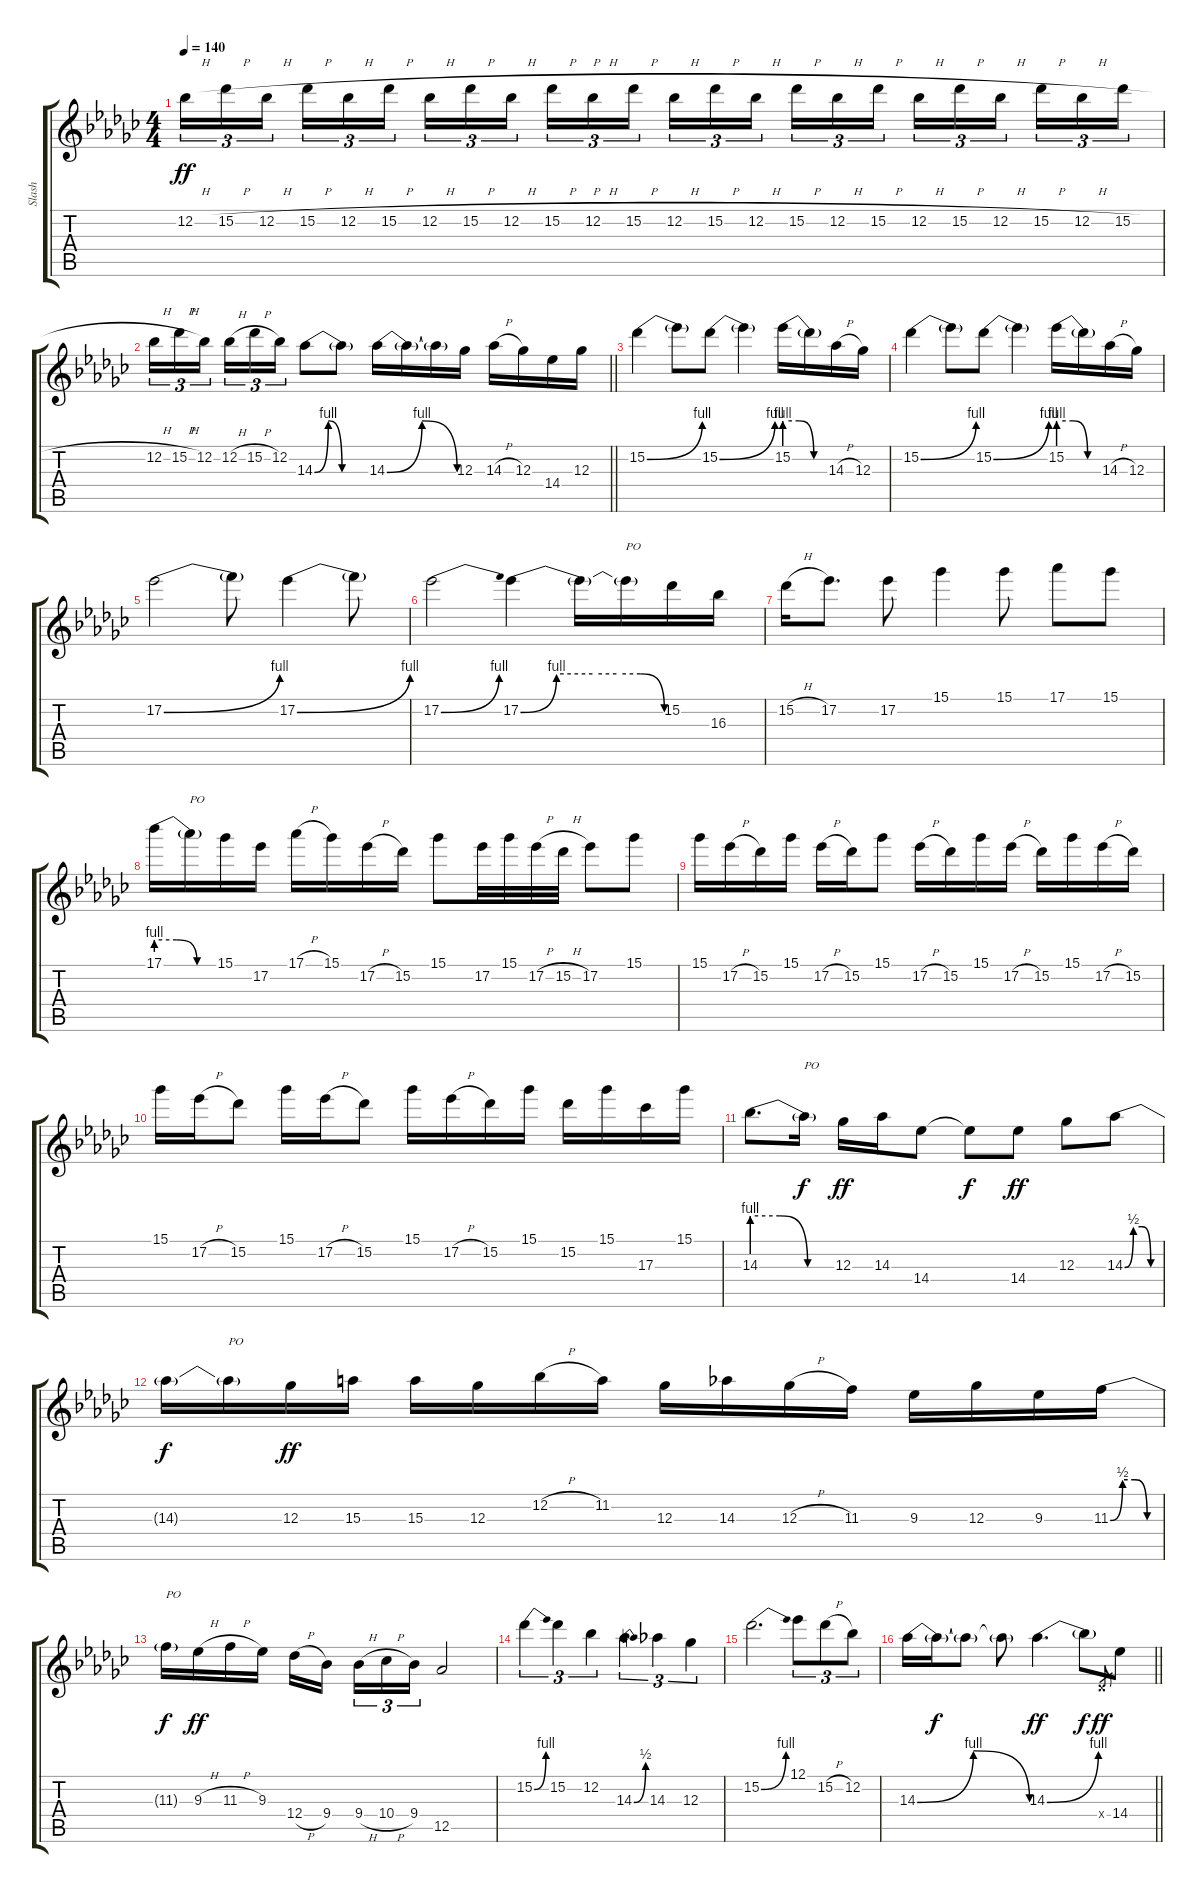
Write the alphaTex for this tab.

\track ("Slash" "Slash") {instrument overdrivenguitar}
\staff {score tabs}
\tuning (Eb4 Bb3 Gb3 Db3 Ab2 Eb2) {hide}
\ts (4 4)
\tempo 140
\clef g2
\ks gb
12.2{h}.16{tu (3 2) dy ff} 15.2{h}.16{tu (3 2)} 12.2{h}.16{tu (3 2) beam splitsecondary} 15.2{h}.16{tu (3 2)} 12.2{h}.16{tu (3 2)} 15.2{h}.16{tu (3 2)} 12.2{h}.16{tu (3 2)} 15.2{h}.16{tu (3 2)} 12.2{h}.16{tu (3 2) beam splitsecondary} 15.2{h}.16{tu (3 2)} 12.2{h}.16{tu (3 2)} 15.2{h}.16{tu (3 2)} 12.2{h}.16{tu (3 2)} 15.2{h}.16{tu (3 2)} 12.2{h}.16{tu (3 2) beam splitsecondary} 15.2{h}.16{tu (3 2)} 12.2{h}.16{tu (3 2)} 15.2{h}.16{tu (3 2)} 12.2{h}.16{tu (3 2)} 15.2{h}.16{tu (3 2)} 12.2{h}.16{tu (3 2) beam splitsecondary} 15.2{h}.16{tu (3 2)} 12.2{h}.16{tu (3 2)} 15.2{h}.16{tu (3 2)} |
\barLineRight lightlight
12.2{h}.16{tu (3 2)} 15.2{h}.16{tu (3 2)} 12.2.16{tu (3 2) beam splitsecondary} 12.2{h}.16{tu (3 2)} 15.2{h}.16{tu (3 2)} 12.2.16{tu (3 2)} 14.3{be (custom 0 0 15 4 30 0 45 0 60 0)}.8 14.3{t}.8 14.3{be (bendrelease 0 0 30 4 30 4 60 0)}.16 14.3{t}.16 14.3{t}.16 12.3.16 14.3{h}.16 12.3.16 14.4.16 12.3.16 |
15.2{be (bend 0 0 60 4)}.4 15.2{t}.8 15.2{be (bend 0 0 60 4)}.8 15.2{t}.4 15.2{be (custom 0 4 20 4 40 0 60 0)}.16 15.2{t}.16 14.3{h}.16 12.3.16 |
15.2{be (bend 0 0 60 4)}.4 15.2{t}.8 15.2{be (bend 0 0 60 4)}.8 15.2{t}.4 15.2{be (custom 0 4 20 4 40 0 60 0)}.16 15.2{t}.16 14.3{h}.16 12.3.16 |
17.2{be (bend 0 0 60 4)}.2 17.2{t}.8 17.2{be (bend 0 0 60 4)}.4 17.2{t}.8 |
17.2{be (bend 0 0 60 4)}.2 17.2{be (custom 0 0 15 4 30 4 40 4 50 4 60 0)}.4 17.2{t}.16 17.2{t}.16{txt "PO"} 15.2.16 16.3.16 |
15.2{h}.16 17.2.8{d} 17.2.8 15.1.4 15.1.8 17.1.8 15.1.8 |
17.1{be (custom 0 4 20 4 40 0 60 0)}.16 17.1{t}.16{txt "PO"} 15.1.16 17.2.16 17.1{h}.16 15.1.16 17.2{h}.16 15.2.16 15.1.8 17.2.32 15.1.32 17.2{h}.32 15.2{h}.32 17.2.8 15.1.8 |
15.1.16 17.2{h}.16 15.2.16 15.1.16 17.2{h}.16 15.2.16 15.1.8 17.2{h}.16 15.2.16 15.1.16 17.2{h}.16 15.2.16 15.1.16 17.2{h}.16 15.2.16 |
15.1.16 17.2{h}.16 15.2.8 15.1.16 17.2{h}.16 15.2.8 15.1.16 17.2{h}.16 15.2.16 15.1.16 15.2.16 15.1.16 17.3.16 15.1.16 |
14.3{be (custom 0 4 20 4 40 0 60 0)}.8{d} 14.3{t}.16{txt "PO" dy f} 12.3.16{dy ff} 14.3.16 14.4.8 14.4{t}.8{dy f} 14.4.8{dy ff} 12.3.8 14.3{be (custom 0 0 15 2 30 2 45 0 60 0)}.8 |
14.3{t}.16{dy f} 14.3{t}.16{txt "PO"} 12.3.16{dy ff} 15.3.16 15.3.16 12.3.16 12.2{h}.16 11.2.16 12.3.16 14.3.16 12.3{h}.16 11.3.16 9.3.16 12.3.16 9.3.16 11.3{be (custom 0 0 15 2 30 2 45 0 60 0)}.16 |
11.3{t}.16{txt "PO" dy f} 9.3{h}.16{dy ff} 11.3{h}.16 9.3.16 12.4{h}.16 9.4.16{beam splitsecondary} 9.4{h}.16{tu (3 2)} 10.4{h}.16{tu (3 2)} 9.4.16{tu (3 2)} 12.5.2 |
15.2{be (bend 0 0 60 4)}.4{tu (3 2)} 15.2.4{tu (3 2)} 12.2.4{tu (3 2)} 14.3{be (bend 0 0 60 2)}.4{tu (3 2)} 14.3.4{tu (3 2)} 12.3.4{tu (3 2)} |
15.2{be (bend 0 0 60 4)}.2{d} 12.1.8{tu (3 2)} 15.2{h}.8{tu (3 2)} 12.2.8{tu (3 2)} |
\barLineRight lightlight
14.3{be (bendrelease 0 0 15 4 30 4 60 0)}.16 14.3{t}.16{dy f} 14.3{t}.8 14.3{t}.8 14.3{be (bend 0 0 60 4)}.4{d dy ff} 14.3{t}.8{dy f} 0.4{x}.8{gr dy ff} 14.4.8
